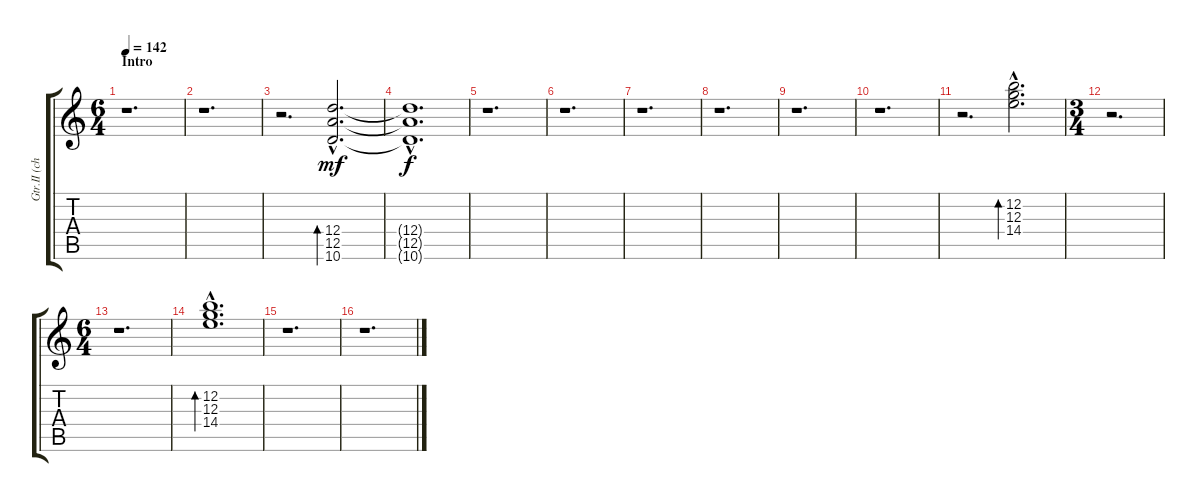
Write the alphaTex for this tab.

\track ("Gtr.II (chords)" "Gtr.II (ch") {instrument overdrivenguitar}
\staff {score tabs}
\tuning (E4 B3 G3 D3 A2 E2) {hide}
\ts (6 4)
\section ("" "Intro")
\tempo 142
\clef g2
\ks c
r.1{d dy mf instrument overdrivenguitar} |
r.1{d} |
r.2{d} (12.4{hac} 12.5{hac} 10.6{hac}).2{d bd 480 volume 12 instrument acousticguitarnylon} |
(12.4{hac t} 12.5{hac t} 10.6{hac t}).1{d dy f} |
r.1{d} |
r.1{d} |
r.1{d} |
r.1{d} |
r.1{d} |
r.1{d} |
r.2{d} (12.2{hac} 12.3{hac} 14.4{hac}).2{d bd 480 volume 12 instrument acousticguitarnylon} |
\ts (3 4)
r.2{d} |
\ts (6 4)
r.1{d} |
(12.2{hac} 12.3{hac} 14.4{hac}).1{d bd 480 volume 12 instrument acousticguitarnylon} |
r.1{d} |
r.1{d}
